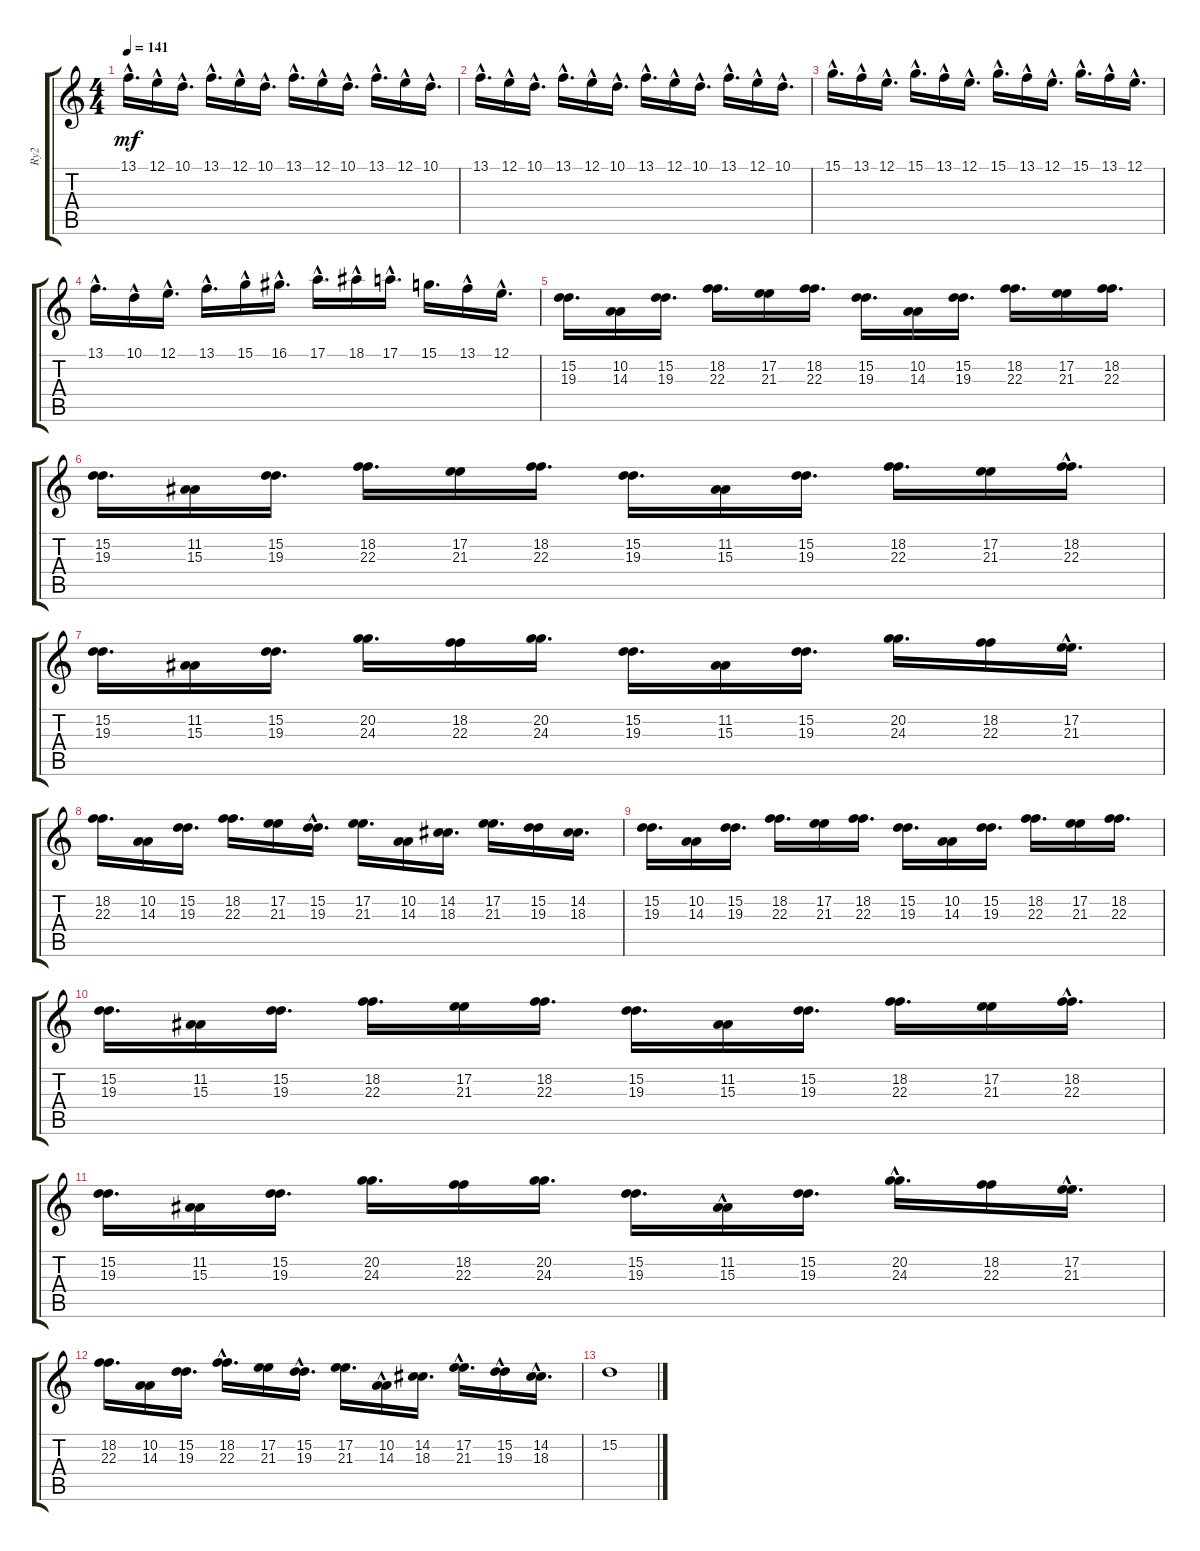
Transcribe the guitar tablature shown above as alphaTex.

\track ("Ry2" "Ry2") {instrument fx5brightness}
\staff {score tabs}
\tuning (E4 B3 G3 D3 A2 E2) {hide}
\ts (4 4)
\tempo 141
\clef g2
\ks c
13.1{hac}.16{d dy mf} 12.1{hac}.16 10.1{hac}.16{d} 13.1{hac}.16{d} 12.1{hac}.16 10.1{hac}.16{d} 13.1{hac}.16{d} 12.1{hac}.16 10.1{hac}.16{d} 13.1{hac}.16{d} 12.1{hac}.16 10.1{hac}.16{d} |
13.1{hac}.16{d} 12.1{hac}.16 10.1{hac}.16{d} 13.1{hac}.16{d} 12.1{hac}.16 10.1{hac}.16{d} 13.1{hac}.16{d} 12.1{hac}.16 10.1{hac}.16{d} 13.1{hac}.16{d} 12.1{hac}.16 10.1{hac}.16{d} |
15.1{hac}.16{d} 13.1{hac}.16 12.1{hac}.16{d} 15.1{hac}.16{d} 13.1{hac}.16 12.1{hac}.16{d} 15.1{hac}.16{d} 13.1{hac}.16 12.1{hac}.16{d} 15.1{hac}.16{d} 13.1{hac}.16 12.1{hac}.16{d} |
13.1{hac}.16{d} 10.1{hac}.16 12.1{hac}.16{d} 13.1{hac}.16{d} 15.1{hac}.16 16.1{hac}.16{d} 17.1{hac}.16{d} 18.1{hac}.16 17.1{hac}.16{d} 15.1.16{d} 13.1{hac}.16 12.1{hac}.16{d} |
(15.2 19.3).16{d} (10.2 14.3).16 (15.2 19.3).16{d} (18.2 22.3).16{d} (17.2 21.3).16 (18.2 22.3).16{d} (15.2 19.3).16{d} (10.2 14.3).16 (15.2 19.3).16{d} (18.2 22.3).16{d} (17.2 21.3).16 (18.2 22.3).16{d} |
(15.2 19.3).16{d} (11.2 15.3).16 (15.2 19.3).16{d} (18.2 22.3).16{d} (17.2 21.3).16 (18.2 22.3).16{d} (15.2 19.3).16{d} (11.2 15.3).16 (15.2 19.3).16{d} (18.2 22.3).16{d} (17.2 21.3).16 (18.2{hac} 22.3{hac}).16{d} |
(15.2 19.3).16{d} (11.2 15.3).16 (15.2 19.3).16{d} (20.2 24.3).16{d} (18.2 22.3).16 (20.2 24.3).16{d} (15.2 19.3).16{d} (11.2 15.3).16 (15.2 19.3).16{d} (20.2 24.3).16{d} (18.2 22.3).16 (17.2{hac} 21.3{hac}).16{d} |
(18.2 22.3).16{d} (10.2 14.3).16 (15.2 19.3).16{d} (18.2 22.3).16{d} (17.2 21.3).16 (15.2{hac} 19.3{hac}).16{d} (17.2 21.3).16{d} (10.2 14.3).16 (14.2 18.3).16{d} (17.2 21.3).16{d} (15.2 19.3).16 (14.2 18.3).16{d} |
(15.2 19.3).16{d} (10.2 14.3).16 (15.2 19.3).16{d} (18.2 22.3).16{d} (17.2 21.3).16 (18.2 22.3).16{d} (15.2 19.3).16{d} (10.2 14.3).16 (15.2 19.3).16{d} (18.2 22.3).16{d} (17.2 21.3).16 (18.2 22.3).16{d} |
(15.2 19.3).16{d} (11.2 15.3).16 (15.2 19.3).16{d} (18.2 22.3).16{d} (17.2 21.3).16 (18.2 22.3).16{d} (15.2 19.3).16{d} (11.2 15.3).16 (15.2 19.3).16{d} (18.2 22.3).16{d} (17.2 21.3).16 (18.2{hac} 22.3{hac}).16{d} |
(15.2 19.3).16{d} (11.2 15.3).16 (15.2 19.3).16{d} (20.2 24.3).16{d} (18.2 22.3).16 (20.2 24.3).16{d} (15.2 19.3).16{d} (11.2{hac} 15.3{hac}).16 (15.2 19.3).16{d} (20.2{hac} 24.3{hac}).16{d} (18.2 22.3).16 (17.2{hac} 21.3{hac}).16{d} |
(18.2 22.3).16{d} (10.2 14.3).16 (15.2 19.3).16{d} (18.2{hac} 22.3{hac}).16{d} (17.2 21.3).16 (15.2{hac} 19.3{hac}).16{d} (17.2 21.3).16{d} (10.2{hac} 14.3{hac}).16 (14.2 18.3).16{d} (17.2{hac} 21.3{hac}).16{d} (15.2{hac} 19.3{hac}).16 (14.2{hac} 18.3{hac}).16{d} |
15.2.1
